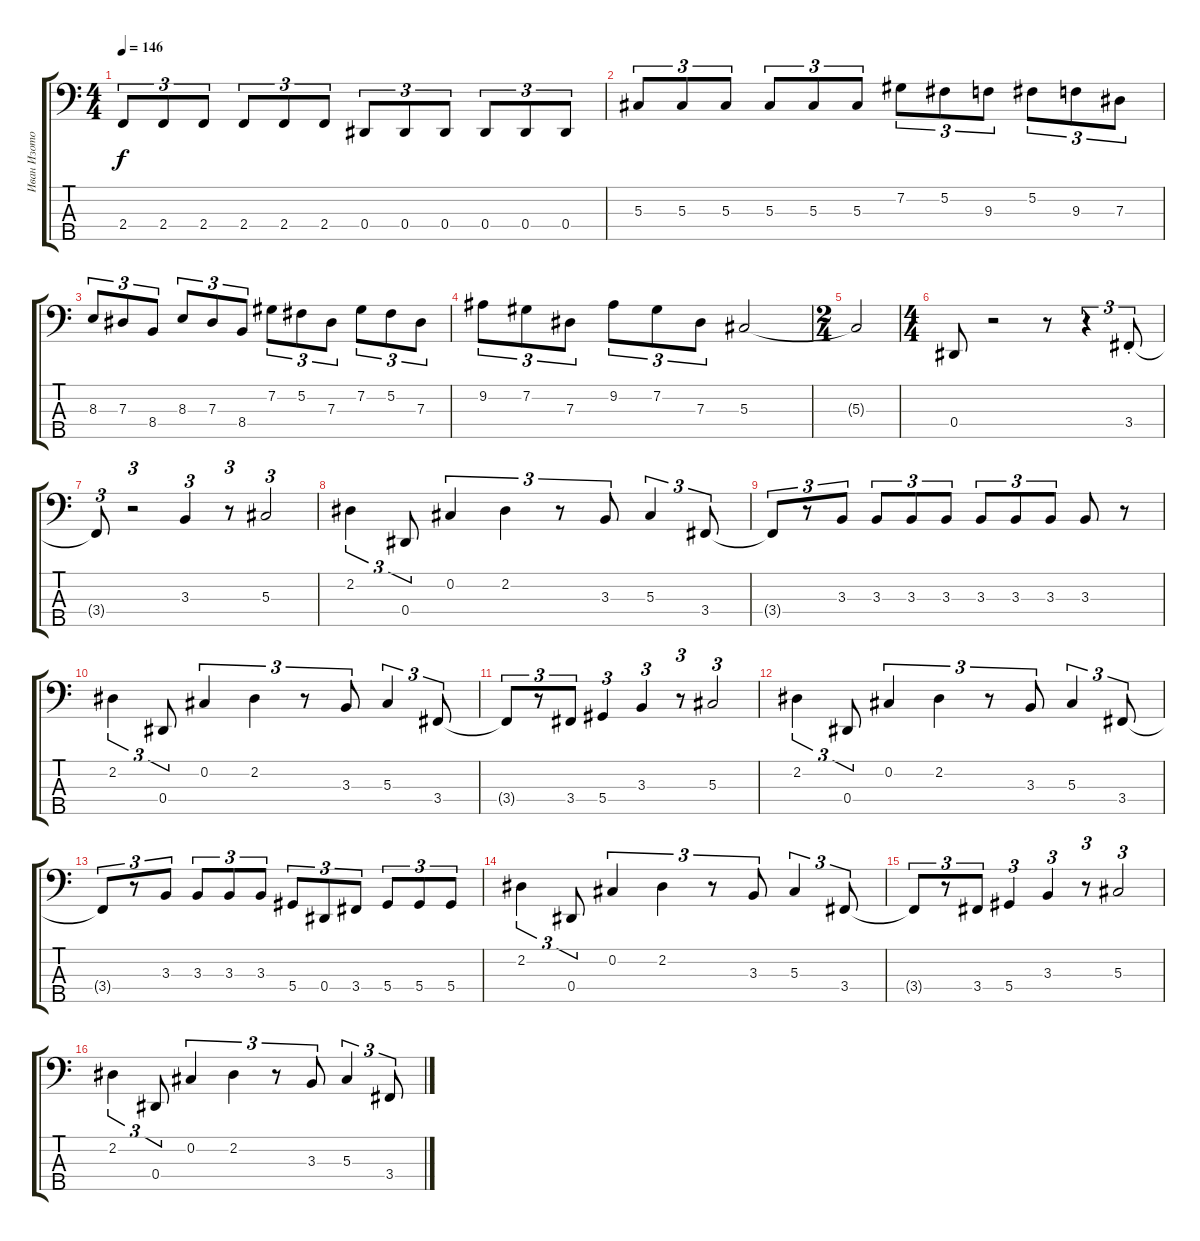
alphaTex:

\track ("Иван Изотов" "Иван Изото") {instrument electricbasspick}
\staff {score tabs}
\tuning (Gb2 Db2 Ab1 Eb1 Bb0) {hide}
\ts (4 4)
\tempo 146
\clef f4
\ks c
2.4.8{tu (3 2) dy f} 2.4.8{tu (3 2)} 2.4.8{tu (3 2)} 2.4.8{tu (3 2)} 2.4.8{tu (3 2)} 2.4.8{tu (3 2)} 0.4.8{tu (3 2)} 0.4.8{tu (3 2)} 0.4.8{tu (3 2)} 0.4.8{tu (3 2)} 0.4.8{tu (3 2)} 0.4.8{tu (3 2)} |
5.3.8{tu (3 2)} 5.3.8{tu (3 2)} 5.3.8{tu (3 2)} 5.3.8{tu (3 2)} 5.3.8{tu (3 2)} 5.3.8{tu (3 2)} 7.2.8{tu (3 2)} 5.2.8{tu (3 2)} 9.3.8{tu (3 2)} 5.2.8{tu (3 2)} 9.3.8{tu (3 2)} 7.3.8{tu (3 2)} |
8.3.8{tu (3 2)} 7.3.8{tu (3 2)} 8.4.8{tu (3 2)} 8.3.8{tu (3 2)} 7.3.8{tu (3 2)} 8.4.8{tu (3 2)} 7.2.8{tu (3 2)} 5.2.8{tu (3 2)} 7.3.8{tu (3 2)} 7.2.8{tu (3 2)} 5.2.8{tu (3 2)} 7.3.8{tu (3 2)} |
9.2.8{tu (3 2)} 7.2.8{tu (3 2)} 7.3.8{tu (3 2)} 9.2.8{tu (3 2)} 7.2.8{tu (3 2)} 7.3.8{tu (3 2)} 5.3.2 |
\ts (2 4)
5.3{t}.2 |
\ts (4 4)
0.4.8 r.2 r.8 r.4{tu (3 2)} 3.4{st}.8{tu (3 2)} |
3.4{t}.8{tu (3 2)} r.2{tu (3 2)} 3.3.4{tu (3 2)} r.8{tu (3 2)} 5.3.2{tu (3 2)} |
2.2.4{tu (3 2)} 0.4.8{tu (3 2)} 0.2.4{tu (3 2)} 2.2.4{tu (3 2)} r.8{tu (3 2)} 3.3.8{tu (3 2)} 5.3.4{tu (3 2)} 3.4.8{tu (3 2)} |
3.4{t}.8{tu (3 2)} r.8{tu (3 2)} 3.3.8{tu (3 2)} 3.3.8{tu (3 2)} 3.3.8{tu (3 2)} 3.3.8{tu (3 2)} 3.3.8{tu (3 2)} 3.3.8{tu (3 2)} 3.3.8{tu (3 2)} 3.3.8 r.8 |
2.2.4{tu (3 2)} 0.4.8{tu (3 2)} 0.2.4{tu (3 2)} 2.2.4{tu (3 2)} r.8{tu (3 2)} 3.3.8{tu (3 2)} 5.3.4{tu (3 2)} 3.4.8{tu (3 2)} |
3.4{t}.8{tu (3 2)} r.8{tu (3 2)} 3.4.8{tu (3 2)} 5.4.4{tu (3 2)} 3.3.4{tu (3 2)} r.8{tu (3 2)} 5.3.2{tu (3 2)} |
2.2.4{tu (3 2)} 0.4.8{tu (3 2)} 0.2.4{tu (3 2)} 2.2.4{tu (3 2)} r.8{tu (3 2)} 3.3.8{tu (3 2)} 5.3.4{tu (3 2)} 3.4.8{tu (3 2)} |
3.4{t}.8{tu (3 2)} r.8{tu (3 2)} 3.3.8{tu (3 2)} 3.3.8{tu (3 2)} 3.3.8{tu (3 2)} 3.3.8{tu (3 2)} 5.4.8{tu (3 2)} 0.4.8{tu (3 2)} 3.4.8{tu (3 2)} 5.4.8{tu (3 2)} 5.4.8{tu (3 2)} 5.4.8{tu (3 2)} |
2.2.4{tu (3 2)} 0.4.8{tu (3 2)} 0.2.4{tu (3 2)} 2.2.4{tu (3 2)} r.8{tu (3 2)} 3.3.8{tu (3 2)} 5.3.4{tu (3 2)} 3.4.8{tu (3 2)} |
3.4{t}.8{tu (3 2)} r.8{tu (3 2)} 3.4.8{tu (3 2)} 5.4.4{tu (3 2)} 3.3.4{tu (3 2)} r.8{tu (3 2)} 5.3.2{tu (3 2)} |
2.2.4{tu (3 2)} 0.4.8{tu (3 2)} 0.2.4{tu (3 2)} 2.2.4{tu (3 2)} r.8{tu (3 2)} 3.3.8{tu (3 2)} 5.3.4{tu (3 2)} 3.4.8{tu (3 2)}
